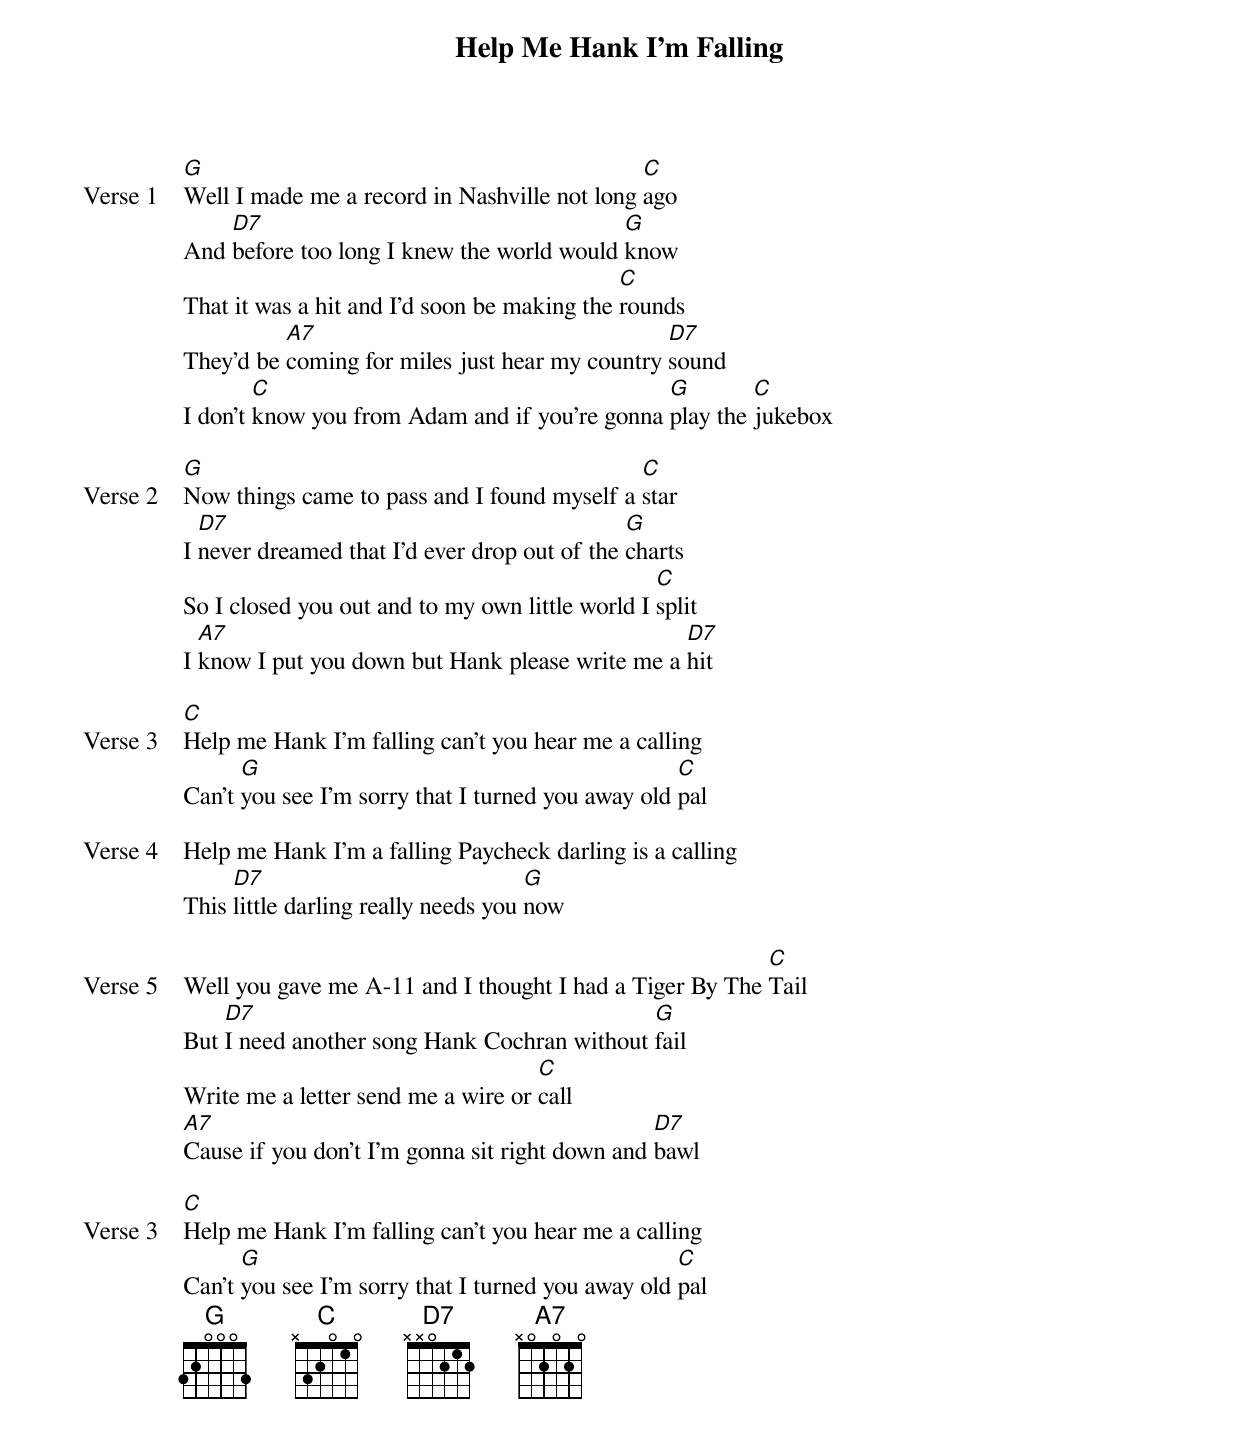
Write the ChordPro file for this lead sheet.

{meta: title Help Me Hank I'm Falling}
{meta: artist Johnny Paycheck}

{start_of_verse: Verse 1}
[G]Well I made me a record in Nashville not long [C]ago
And [D7]before too long I knew the world would [G]know
That it was a hit and I’d soon be making the [C]rounds
They’d be [A7]coming for miles just hear my country [D7]sound
I don’t [C]know you from Adam and if you’re gonna [G]play the [C]jukebox
{end_of_verse}

{start_of_verse: Verse 2}
[G]Now things came to pass and I found myself a [C]star
I [D7]never dreamed that I’d ever drop out of the [G]charts
So I closed you out and to my own little world I [C]split
I [A7]know I put you down but Hank please write me a [D7]hit
{end_of_verse}

{start_of_verse: Verse 3}
[C]Help me Hank I’m falling can’t you hear me a calling
Can’t [G]you see I’m sorry that I turned you away old [C]pal
{end_of_verse}

{start_of_verse: Verse 4}
Help me Hank I’m a falling Paycheck darling is a calling
This [D7]little darling really needs you [G]now
{end_of_verse}

{start_of_verse: Verse 5}
Well you gave me A-11 and I thought I had a Tiger By The [C]Tail
But [D7]I need another song Hank Cochran without [G]fail
Write me a letter send me a wire or [C]call
[A7]Cause if you don’t I’m gonna sit right down and [D7]bawl
{end_of_verse}

{start_of_verse: Verse 3}
[C]Help me Hank I’m falling can’t you hear me a calling
Can’t [G]you see I’m sorry that I turned you away old [C]pal
{end_of_verse}
